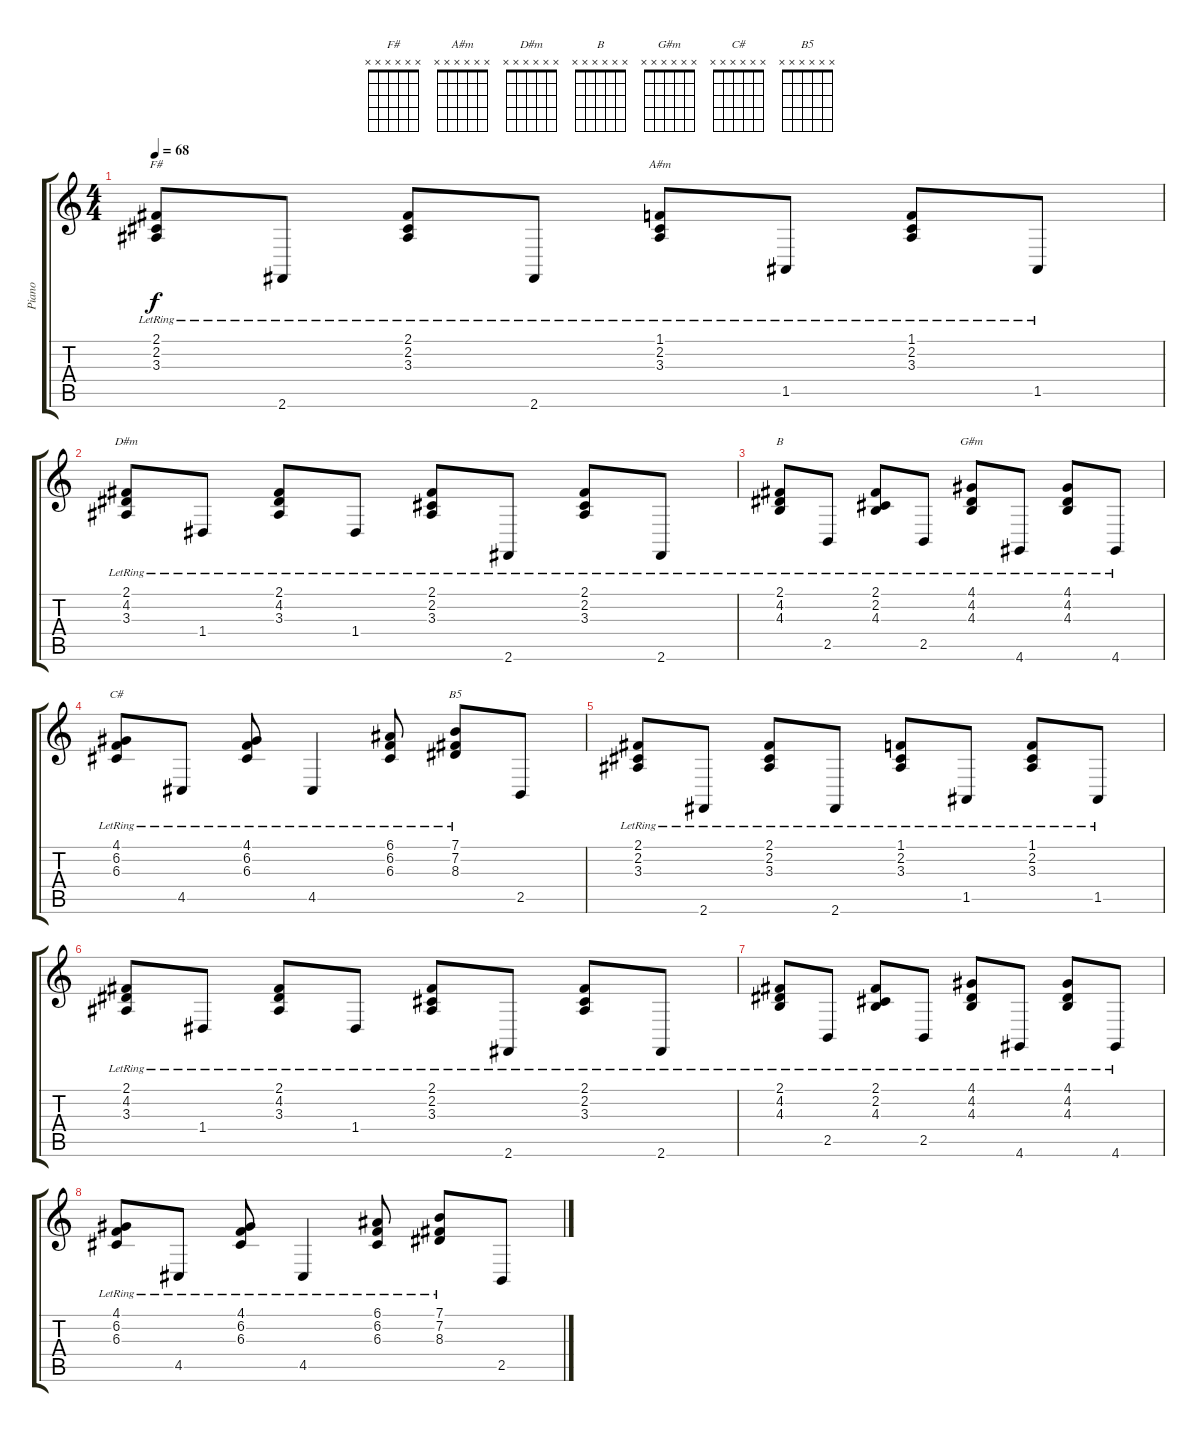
\track ("Piano" "Piano") {instrument brightacousticpiano}
\staff {score tabs}
\tuning (E4 B3 G3 D3 A2 E2) {hide}
\chord ("F#" x x x x x x)
\chord ("A#m" x x x x x x)
\chord ("D#m" x x x x x x)
\chord ("B" x x x x x x)
\chord ("G#m" x x x x x x)
\chord ("C#" x x x x x x)
\chord ("B5" x x x x x x)
\ts (4 4)
\tempo 68
\clef g2
\ks c
(2.1{lr} 2.2{lr} 3.3{lr}).8{ch "F#" dy f} 2.6{lr}.8 (2.1{lr} 2.2{lr} 3.3{lr}).8 2.6{lr}.8 (1.1{lr} 2.2{lr} 3.3{lr}).8{ch "A#m"} 1.5{lr}.8 (1.1{lr} 2.2{lr} 3.3{lr}).8 1.5{lr}.8 |
(2.1{lr} 4.2{lr} 3.3{lr}).8{ch "D#m"} 1.4{lr}.8 (2.1{lr} 4.2{lr} 3.3{lr}).8 1.4{lr}.8 (2.1{lr} 2.2{lr} 3.3{lr}).8 2.6{lr}.8 (2.1{lr} 2.2{lr} 3.3{lr}).8 2.6{lr}.8 |
(2.1{lr} 4.2{lr} 4.3{lr}).8{ch "B"} 2.5{lr}.8 (2.1{lr} 2.2{lr} 4.3{lr}).8 2.5{lr}.8 (4.1{lr} 4.2{lr} 4.3{lr}).8{ch "G#m"} 4.6{lr}.8 (4.1{lr} 4.2{lr} 4.3{lr}).8 4.6{lr}.8 |
(4.1{lr} 6.2{lr} 6.3{lr}).8{ch "C#"} 4.5{lr}.8 (4.1{lr} 6.2{lr} 6.3{lr}).8 4.5{lr}.4 (6.1{lr} 6.2{lr} 6.3{lr}).8 (7.1{lr} 7.2{lr} 8.3{lr}).8{ch "B5"} 2.5.8 |
(2.1{lr} 2.2{lr} 3.3{lr}).8 2.6{lr}.8 (2.1{lr} 2.2{lr} 3.3{lr}).8 2.6{lr}.8 (1.1{lr} 2.2{lr} 3.3{lr}).8 1.5{lr}.8 (1.1{lr} 2.2{lr} 3.3{lr}).8 1.5{lr}.8 |
(2.1{lr} 4.2{lr} 3.3{lr}).8 1.4{lr}.8 (2.1{lr} 4.2{lr} 3.3{lr}).8 1.4{lr}.8 (2.1{lr} 2.2{lr} 3.3{lr}).8 2.6{lr}.8 (2.1{lr} 2.2{lr} 3.3{lr}).8 2.6{lr}.8 |
(2.1{lr} 4.2{lr} 4.3{lr}).8 2.5{lr}.8 (2.1{lr} 2.2{lr} 4.3{lr}).8 2.5{lr}.8 (4.1{lr} 4.2{lr} 4.3{lr}).8 4.6{lr}.8 (4.1{lr} 4.2{lr} 4.3{lr}).8 4.6{lr}.8 |
(4.1{lr} 6.2{lr} 6.3{lr}).8 4.5{lr}.8 (4.1{lr} 6.2{lr} 6.3{lr}).8 4.5{lr}.4 (6.1{lr} 6.2{lr} 6.3{lr}).8 (7.1{lr} 7.2{lr} 8.3{lr}).8 2.5.8
